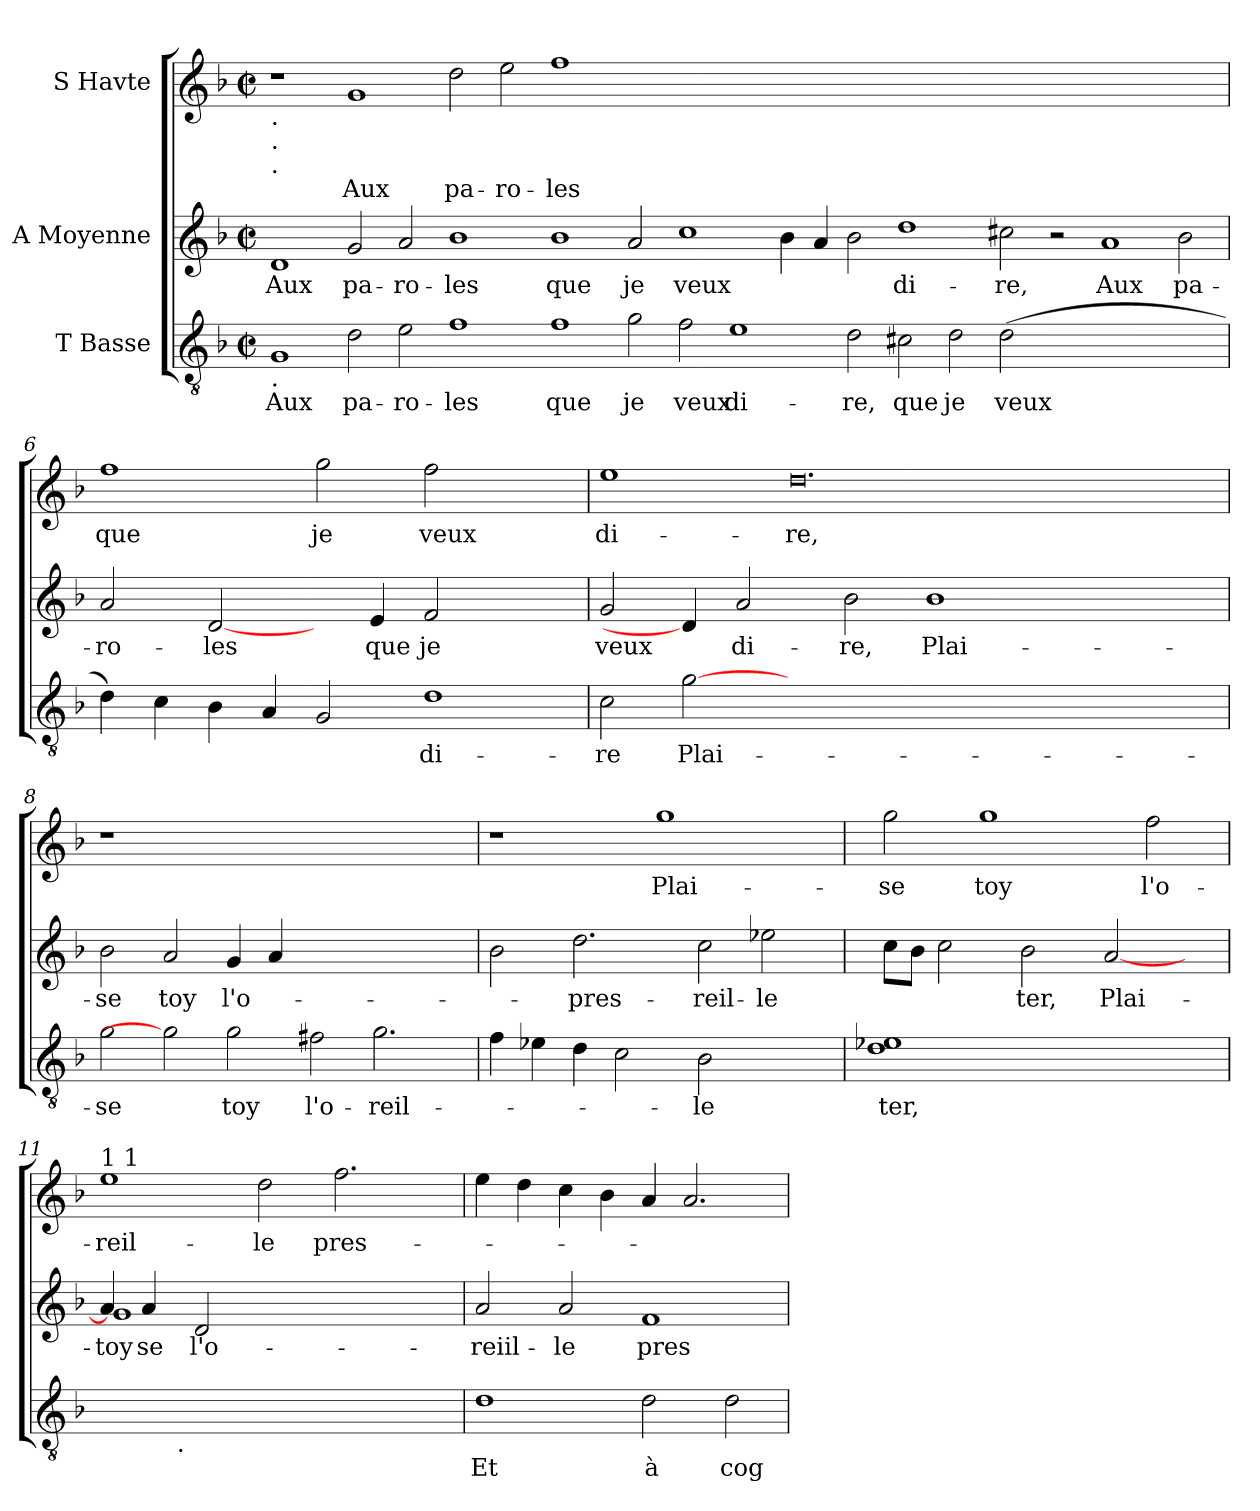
**kern	**text	**kern	**text	**kern	**text
*part3	*part3	*part2	*part2	*part1	*part1
*staff3	*staff3	*staff2	*staff2	*staff1	*staff1
*I"T  Basse	*	*I"A  Moyenne	*	*I"S  Havte	*
!!LO:PB:g=z
*stria5	*	*stria5	*	*stria5	*
*clefGv2	*	*clefG2	*	*clefG2	*
*k[b-]	*	*k[b-]	*	*k[b-]	*
*F:	*	*F:	*	*F:	*
*M2/2	*	*M2/2	*	*M2/2	*
*met(c|)	*	*met(c|)	*	*met(c|)	*
=1	=1	=1	=1	=1	=1
!	!	!	!	!LO:TX:b:t=.	!
!	!	!	!	!LO:TX:b:t=.	!
!	!	!	!	!LO:TX:b:t=.	!
!LO:TX:b:t=.	!	!	!	!	!
!	!LO:LY:b:cj	!	!LO:LY:b:cj	!	!
1G	Aux	1d	Aux	1r	.
!	!LO:LY:b:cj	!	!LO:LY:b:cj	!	!LO:LY:b:cj
2d\	pa-	2g/	pa-	1g	Aux
!	!LO:LY:b:cj	!	!LO:LY:b:cj	!	!
2e\	-ro-	2a/	-ro-	.	.
!	!LO:LY:b:cj	!	!LO:LY:b:cj	!	!LO:LY:b:cj
1f	-les	1b-	-les	2dd\	pa-
!	!	!	!	!	!LO:LY:b:cj
.	.	.	.	2ee\	-ro-
!	!LO:LY:b:cj	!	!LO:LY:b:cj	!	!LO:LY:b:cj
1f	que	1b-	que	1ff	-les
!	!LO:LY:b:cj	!	!LO:LY:b:cj	!	!
2g\	je	2a/	je	00.ryy	.
!	!LO:LY:b:cj	!	!LO:LY:b	!	!
2f\	veux	1cc	veux	.	.
!	!LO:LY:b:cj	!	!	!	!
1e	di-	.	.	.	.
.	.	4b-\	.	.	.
.	.	4a/	.	.	.
!	!LO:LY:b:cj	!	!	!	!
2d\	-re,	2b-\	.	.	.
!	!LO:LY:b:cj	!	!LO:LY:b:cj	!	!
2c#X\	que	1dd	di-	.	.
!	!LO:LY:b:cj	!	!	!	!
2d\	je	.	.	.	.
!	!LO:LY:b	!	!LO:LY:b:cj	!	!
(<2d\	veux	2cc#X\	-re,	.	.
0ryy	.	2r	.	.	.
!	!	!	!LO:LY:b:cj	!	!
.	.	1a	Aux	.	.
!	!	!	!LO:LY:b:cj	!	!
.	.	2b-\	pa-	.	.
!!LO:LB:g=z
=6	=6	=6	=6	=6	=6
!	!	!	!LO:LY:b:cj	!	!LO:LY:b:cj
4d\)	.	2a/	-ro-	1ff	que
4c\	.	.	.	.	.
!	!	!	!LO:LY:b:cj	!	!
4B-\	.	[2d/	-les	.	.
4A/	.	.	.	.	.
!	!	!	!	!	!LO:LY:b:cj
2G/	.	4ryy	.	2gg\	je
!	!	!	!LO:LY:b:cj	!	!
.	.	4e/	que	.	.
!	!LO:LY:b:cj	!	!LO:LY:b:cj	!	!LO:LY:b:cj
1d	di-	2f/	je	2ff\	veux
.	.	2ryy	.	2ryy	.
=7	=7	=7	=7	=7	=7
!	!LO:LY:b:cj	!	!LO:LY:b:cj	!	!LO:LY:b:cj
2c\	-re	2g/	veux	1ee	di-
!	!LO:LY:b:cj	!	!	!	!
[2g	Plai-	4d/]	.	.	.
!	!	!	!LO:LY:b:cj	!	!
.	.	2a/	di-	.	.
!	!	!	!	!	!LO:LY:b:cj
0.ryy	.	.	.	0.dd	-re,
!	!	!	!LO:LY:b:cj	!	!
.	.	2b-\	-re,	.	.
!	!	!	!LO:LY:b:cj	!	!
.	.	1b-	Plai-	.	.
.	.	1ryy	.	.	.
.	.	4ryy	.	.	.
=8	=8	=8	=8	=8	=8
!	!LO:LY:b:cj	!	!LO:LY:b:cj	!	!
2g\	-se	2b-\	-se	1r	.
!	!	!	!LO:LY:b:cj	!	!
2g]	.	2a/	toy	.	.
!	!LO:LY:b:cj	!	!LO:LY:b:cj	!	!
2g\	toy	4g/	l'o-	1..ryy	.
.	.	4a/	.	.	.
!	!LO:LY:b	!	!	!	!
2f#X\	l'o-	1ryy	.	.	.
!	!LO:LY:b:rj	!	!	!	!
2.g\	-reil-	.	.	.	.
.	.	4ryy	.	.	.
=9	=9	=9	=9	=9	=9
4f\	.	2b-\	.	1r	.
4e-X\	.	.	.	.	.
!	!	!	!LO:LY:b:cj	!	!
4d\	.	2.dd\	pres-	.	.
2c\	.	.	.	.	.
!	!	!	!	!	!LO:LY:b:cj
.	.	.	.	1gg	Plai-
!	!LO:LY:b:cj	!	!LO:LY:b:cj	!	!
2B-\	-le	2cc\	-reil-	.	.
!	!	!	!LO:LY:b:cj	!	!
2ryy	.	2ee-X\	-le	.	.
.	.	.	.	4ryy	.
=10	=10	=10	=10	=10	=10
!	!LO:LY:b:cj	!	!	!	!LO:LY:b:cj
1e-X 1d	-ter,	8cc\L	.	2gg\	-se
.	.	8b-\J	.	.	.
.	.	2cc\	.	.	.
!	!	!	!	!	!LO:LY:b:cj
.	.	.	.	1gg	toy
!	!	!	!LO:LY:b:cj	!	!
.	.	2b-\	-ter,	.	.
1ryy	.	.	.	.	.
!	!	!	!LO:LY:b:cj	!	!
.	.	[>2a/	Plai-	.	.
!	!	!	!	!	!LO:LY:b:cj
.	.	.	.	2ff\	l'o-
.	.	4ryy	.	.	.
!!LO:LB:g=z
=11	=11	=11	=11	=11	=11
*	*	*^	*	*	*
!	!	!	!	!	!LO:TX:a:t=1 1	!
!	!	!	!	!LO:LY:b:cj	!	!LO:LY:b:cj
4..ryy	.	4a/]	1g	toy	1ee	-reil-
!	!	!	!	!LO:LY:b:cj	!	!
.	.	4a/	.	-se	.	.
!LO:TX:b:t=.	!	!	!	!	!	!
1ryy	.	.	.	.	.	.
!	!	!	!	!LO:LY:b:cj	!	!
.	.	2d/	.	l'o-	.	.
!	!	!	!	!	!	!LO:LY:b:cj
.	.	1ryy	1ryy	.	2dd\	-le
2ryy	.	.	.	.	.	.
!	!	!	!	!	!	!LO:LY:b:cj
.	.	.	.	.	2.ff\	pres-
4ryy	.	.	.	.	.	.
.	.	4ryy	4ryy	.	.	.
16ryy	.	.	.	.	.	.
*	*	*v	*v	*	*	*
=12	=12	=12	=12	=12	=12
!	!LO:LY:b:cj	!	!LO:LY:b:cj	!	!
1d	Et	2a/	-reiil-	4ee\	.
.	.	.	.	4dd\	.
!	!	!	!LO:LY:b:cj	!	!
.	.	2a/	-le	4cc\	.
.	.	.	.	4b-\	.
!	!LO:LY:b:cj	!	!LO:LY:b:cj	!	!
2d\	à	1f	pres-	4a/	.
.	.	.	.	2.a/	.
!	!LO:LY:b:cj	!	!	!	!
2d\	cog-	.	.	.	.
=	=	=	=	=	=
*-	*-	*-	*-	*-	*-
